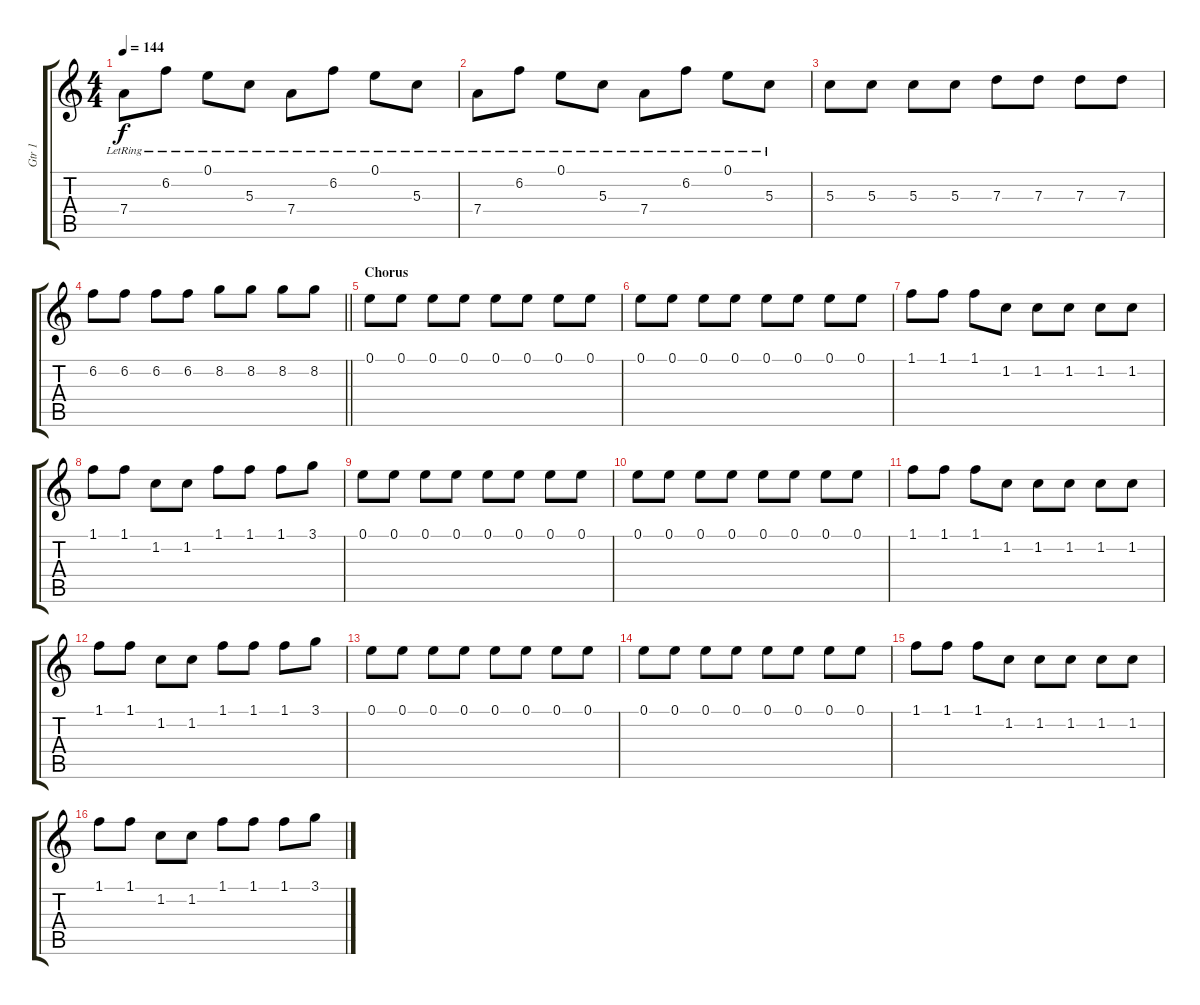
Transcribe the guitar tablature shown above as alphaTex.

\track ("Gtr 1" "Gtr 1") {instrument electricguitarclean}
\staff {score tabs}
\tuning (E4 B3 G3 D3 A2 E2) {hide}
\ts (4 4)
\tempo 144
\clef g2
\ks c
7.4{lr}.8{dy f} 6.2{lr}.8 0.1{lr}.8 5.3{lr}.8 7.4{lr}.8 6.2{lr}.8 0.1{lr}.8 5.3{lr}.8 |
7.4{lr}.8 6.2{lr}.8 0.1{lr}.8 5.3{lr}.8 7.4{lr}.8 6.2{lr}.8 0.1{lr}.8 5.3{lr}.8 |
5.3.8 5.3.8 5.3.8 5.3.8 7.3.8 7.3.8 7.3.8 7.3.8 |
\barLineRight lightlight
6.2.8 6.2.8 6.2.8 6.2.8 8.2.8 8.2.8 8.2.8 8.2.8 |
\section ("" "Chorus")
0.1.8 0.1.8 0.1.8 0.1.8 0.1.8 0.1.8 0.1.8 0.1.8 |
0.1.8 0.1.8 0.1.8 0.1.8 0.1.8 0.1.8 0.1.8 0.1.8 |
1.1.8 1.1.8 1.1.8 1.2.8 1.2.8 1.2.8 1.2.8 1.2.8 |
1.1.8 1.1.8 1.2.8 1.2.8 1.1.8 1.1.8 1.1.8 3.1.8 |
0.1.8 0.1.8 0.1.8 0.1.8 0.1.8 0.1.8 0.1.8 0.1.8 |
0.1.8 0.1.8 0.1.8 0.1.8 0.1.8 0.1.8 0.1.8 0.1.8 |
1.1.8 1.1.8 1.1.8 1.2.8 1.2.8 1.2.8 1.2.8 1.2.8 |
1.1.8 1.1.8 1.2.8 1.2.8 1.1.8 1.1.8 1.1.8 3.1.8 |
0.1.8 0.1.8 0.1.8 0.1.8 0.1.8 0.1.8 0.1.8 0.1.8 |
0.1.8 0.1.8 0.1.8 0.1.8 0.1.8 0.1.8 0.1.8 0.1.8 |
1.1.8 1.1.8 1.1.8 1.2.8 1.2.8 1.2.8 1.2.8 1.2.8 |
1.1.8 1.1.8 1.2.8 1.2.8 1.1.8 1.1.8 1.1.8 3.1.8
